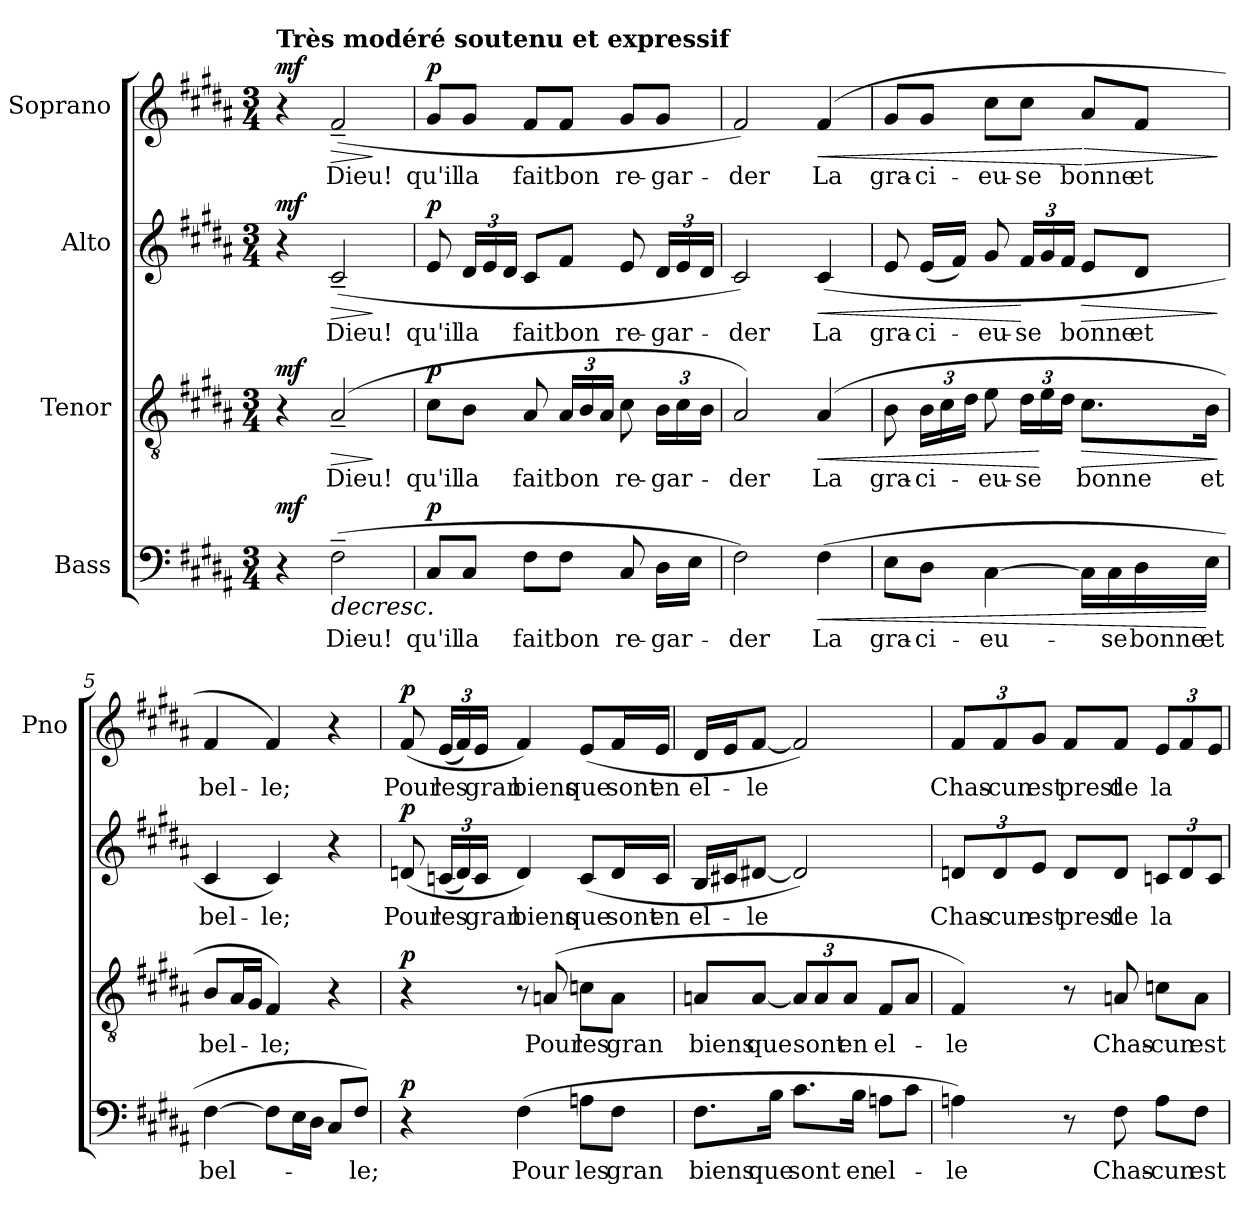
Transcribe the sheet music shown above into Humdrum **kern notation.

**kern	**text	**dynam	**kern	**text	**dynam	**kern	**text	**dynam	**kern	**text	**dynam
*part4	*part4	*part4	*part3	*part3	*part3	*part2	*part2	*part2	*part1	*part1	*part1
*staff4	*staff4	*staff4	*staff3	*staff3	*staff3	*staff2	*staff2	*staff2	*staff1	*staff1	*staff1
*I"Bass	*	*	*I"Tenor	*	*	*I"Alto	*	*	*I"Soprano	*	*
*	*	*	*	*	*	*	*	*	*I'Pno	*	*
*clefF4	*	*	*clefGv2	*	*	*clefG2	*	*	*clefG2	*	*
*k[f#c#g#d#a#]	*	*	*k[f#c#g#d#a#]	*	*	*k[f#c#g#d#a#]	*	*	*k[f#c#g#d#a#]	*	*
*B:	*	*	*B:	*	*	*B:	*	*	*B:	*	*
*M3/4	*	*	*M3/4	*	*	*M3/4	*	*	*M3/4	*	*
*MM60	*	*	*MM60	*	*	*MM60	*	*	*MM60	*	*
=1	=1	=1	=1	=1	=1	=1	=1	=1	=1	=1	=1
!	!	!	!	!	!	!	!	!	!LO:TX:a:B:t=Très modéré soutenu et expressif	!	!
!	!	!LO:DY:b	!	!	!LO:DY:b	!	!	!LO:DY:b	!	!	!LO:DY:b
4r	.	mf	4r	.	mf	4r	.	mf	4r	.	mf
!	!LO:LY:b	!LO:HP:b	!	!LO:LY:b	!LO:HP:b	!	!LO:LY:b	!LO:HP:b	!	!LO:LY:b	!LO:HP:b
(>2F#~\	Dieu!	>	(>2A#~/	Dieu!	>	(>2c#~/	Dieu!	>	(>2f#~/	Dieu!	>
.	.	.	.	.	]	.	.	]	.	.	]
=2	=2	=2	=2	=2	=2	=2	=2	=2	=2	=2	=2
!	!LO:LY:b	!LO:DY:b	!	!LO:LY:b	!LO:DY:b	!	!LO:LY:b	!LO:DY:b	!	!LO:LY:b	!LO:DY:b
8C#/L	qu'il	p	8c#\L	qu'il	p	8e/	qu'il	p	8g#/L	qu'il	p
!	!LO:LY:b	!	!	!LO:LY:b	!	!	!	!	!	!	!
*	*	*	*	*	*	*Xbrackettup	*	*	*	*	*
!	!	!	!	!	!	!	!LO:LY:b	!	!	!LO:LY:b	!
8C#/J	la	.	8B\J	la	.	24d#/LL	la	.	8g#/J	la	.
.	.	.	.	.	.	24e/	.	.	.	.	.
.	.	.	.	.	.	24d#/JJ	.	.	.	.	.
!	!LO:LY:b	!	!	!LO:LY:b	!	!	!LO:LY:b	!	!	!LO:LY:b	!
8F#\L	fait	.	8A#/	fait	.	8c#/L	fait	.	8f#/L	fait	.
!	!LO:LY:b	!	!	!	!	!	!	!	!	!	!
*	*	*	*Xbrackettup	*	*	*	*	*	*	*	*
!	!	!	!	!LO:LY:b	!	!	!LO:LY:b	!	!	!LO:LY:b	!
8F#\J	bon	.	24A#/LL	bon	.	8f#/J	bon	.	8f#/J	bon	.
.	.	.	24B/	.	.	.	.	.	.	.	.
.	.	.	24A#/JJ	.	.	.	.	.	.	.	.
!	!LO:LY:b	!	!	!LO:LY:b	!	!	!LO:LY:b	!	!	!LO:LY:b	!
8C#/	re-	.	8c#\	re-	.	8e/	re-	.	8g#/L	re-	.
!	!LO:LY:b	!	!	!LO:LY:b	!	!	!LO:LY:b	!	!	!LO:LY:b	!
16D#\LL	-gar-	.	24B\LL	-gar-	.	24d#/LL	-gar-	.	8g#/J	-gar-	.
.	.	.	24c#\	.	.	24e/	.	.	.	.	.
16E\JJ	.	.	.	.	.	.	.	.	.	.	.
.	.	.	24B\JJ	.	.	24d#/JJ	.	.	.	.	.
=3	=3	=3	=3	=3	=3	=3	=3	=3	=3	=3	=3
!	!LO:LY:b	!	!	!LO:LY:b	!	!	!LO:LY:b	!	!	!LO:LY:b	!
2F#\)	-der	.	2A#/)	-der	.	2c#/)	-der	.	2f#/)	-der	.
!	!LO:LY:b	!LO:HP:b	!	!LO:LY:b	!LO:HP:b	!	!LO:LY:b	!LO:HP:b	!	!LO:LY:b	!LO:HP:b
(>4F#\	La	<	(>4A#/	La	<	(>4c#/	La	<	(>4f#/	La	<
!!LO:PB:g=z
=4	=4	=4	=4	=4	=4	=4	=4	=4	=4	=4	=4
!	!LO:LY:b	!	!	!LO:LY:b	!	!	!LO:LY:b	!	!	!LO:LY:b	!
8E\L	gra-	.	8B\	gra-	.	8e/	gra-	.	8g#/L	gra-	.
!	!LO:LY:b	!	!	!LO:LY:b	!	!	!LO:LY:b	!	!	!LO:LY:b	!
8D#\J	-ci-	.	24B\LL	-ci-	.	(<16e/LL	-ci-	.	8g#/J	-ci-	.
.	.	.	24c#\	.	.	.	.	.	.	.	.
.	.	.	.	.	.	16f#/JJ)	.	.	.	.	.
.	.	.	24d#\JJ	.	.	.	.	.	.	.	.
!	!LO:LY:b	!	!	!LO:LY:b	!	!	!LO:LY:b	!	!	!LO:LY:b	!
[4C#\	-eu-	.	8e\	-eu-	.	8g#/	-eu-	.	8cc#\L	-eu-	.
!	!	!	!	!LO:LY:b	!	!	!LO:LY:b	!	!	!LO:LY:b	!
.	.	.	24d#\LL	-se	.	24f#/LL	-se	[	8cc#\J	-se	.
.	.	.	24e\	.	[	24g#/	.	.	.	.	.
.	.	.	24d#\JJ	.	.	24f#/JJ	.	.	.	.	.
!	!	!	!	!LO:LY:b	!LO:HP:b	!	!LO:LY:b	!LO:HP:b	!	!LO:LY:b	!LO:HP:n=1:b
16C#\LL]	.	]	8.c#\L	bonne	>	8e/L	bonne	>	8a#/L	bonne	[ >
!	!LO:LY:b	!	!	!	!	!	!	!	!	!	!
16C#\	-se	.	.	.	.	.	.	.	.	.	.
!	!LO:LY:b	!	!	!	!	!	!LO:LY:b	!	!	!LO:LY:b	!
16D#\	bonne	.	.	.	.	8d#/J	et	.	8f#/J	et	.
!	!LO:LY:b	!	!	!LO:LY:b	!	!	!	!	!	!	!
16E\JJ	et	[	16B\Jk	et	.	.	.	.	.	.	.
.	.	.	.	.	]	.	.	]	.	.	]
=5	=5	=5	=5	=5	=5	=5	=5	=5	=5	=5	=5
!	!LO:LY:b	!	!	!LO:LY:b	!	!	!LO:LY:b	!	!	!LO:LY:b	!
[4F#\	bel-	.	8B/L	bel-	.	4c#/	bel-	.	4f#/	bel-	.
.	.	.	16A#/L	.	.	.	.	.	.	.	.
.	.	.	16G#/JJ	.	.	.	.	.	.	.	.
!	!	!	!	!LO:LY:b	!	!	!LO:LY:b	!	!	!LO:LY:b	!
8F#\L]	.	.	4F#/)	-le;	.	4c#/)	-le;	.	4f#/)	-le;	.
16E\L	.	.	.	.	.	.	.	.	.	.	.
16D#\JJ	.	.	.	.	.	.	.	.	.	.	.
8C#/L	.	.	4r	.	.	4r	.	.	4r	.	.
!	!LO:LY:b	!	!	!	!	!	!	!	!	!	!
8F#/J)	-le;	.	.	.	.	.	.	.	.	.	.
=6	=6	=6	=6	=6	=6	=6	=6	=6	=6	=6	=6
!	!	!LO:DY:b	!	!	!LO:DY:b	!	!LO:LY:b	!LO:DY:b	!	!LO:LY:b	!LO:DY:b
4r	.	p	4r	.	p	(<8dn/	Pour	p	(<8f#/	Pour	p
!	!	!	!	!	!	!	!LO:LY:b	!	!	!	!
*	*	*	*	*	*	*	*	*	*Xbrackettup	*	*
!	!	!	!	!	!	!	!	!	!	!LO:LY:b	!
.	.	.	.	.	.	(<24cn/LL	les	.	(<24e/LL	les	.
.	.	.	.	.	.	24d/)	.	.	24f#/)	.	.
!	!	!	!	!	!	!	!LO:LY:b	!	!	!LO:LY:b	!
.	.	.	.	.	.	24c/JJ	gran	.	24e/JJ	gran	.
!	!LO:LY:b	!	!	!	!	!	!LO:LY:b	!	!	!LO:LY:b	!
(>4F#\	Pour	.	8r	.	.	4d/)	biens	.	4f#/)	biens	.
!	!	!	!	!LO:LY:b	!	!	!	!	!	!	!
.	.	.	(>8An/	Pour	.	.	.	.	.	.	.
!	!LO:LY:b	!	!	!LO:LY:b	!	!	!LO:LY:b	!	!	!LO:LY:b	!
8An\L	les	.	8cn\L	les	.	(<8c/L	que	.	(<8e/L	que	.
!	!LO:LY:b	!	!	!LO:LY:b	!	!	!LO:LY:b	!	!	!LO:LY:b	!
8F#\J	gran	.	8A\J	gran	.	16d/L	sont	.	16f#/L	sont	.
!	!	!	!	!	!	!	!LO:LY:b	!	!	!LO:LY:b	!
.	.	.	.	.	.	16c/JJ	en	.	16e/JJ	en	.
!!LO:LB:g=z
=7	=7	=7	=7	=7	=7	=7	=7	=7	=7	=7	=7
!	!LO:LY:b	!	!	!LO:LY:b	!	!	!LO:LY:b	!	!	!LO:LY:b	!
8.F#\L	biens	.	8An/L	biens	.	16B/LL	el-	.	16d#/LL	el-	.
.	.	.	.	.	.	16c#X/J	.	.	16e/J	.	.
!	!	!	!	!LO:LY:b	!	!	!LO:LY:b	!	!	!LO:LY:b	!
.	.	.	[8A/J	que	.	[8d#X/J	-le	.	[8f#/J	-le	.
!	!LO:LY:b	!	!	!	!	!	!	!	!	!	!
16B\Jk	que	.	.	.	.	.	.	.	.	.	.
!	!LO:LY:b	!	!	!	!	!	!	!	!	!	!
8.c#\L	sont	.	12A/L]	.	.	2d#/])	.	.	2f#/])	.	.
!	!	!	!	!LO:LY:b	!	!	!	!	!	!	!
.	.	.	12A/	sont	.	.	.	.	.	.	.
!	!	!	!	!LO:LY:b	!	!	!	!	!	!	!
.	.	.	12A/J	en	.	.	.	.	.	.	.
!	!LO:LY:b	!	!	!	!	!	!	!	!	!	!
16B\Jk	en	.	.	.	.	.	.	.	.	.	.
!	!LO:LY:b	!	!	!LO:LY:b	!	!	!	!	!	!	!
8An\L	el-	.	8F#/L	el-	.	.	.	.	.	.	.
8c#\J	.	.	8A/J	.	.	.	.	.	.	.	.
=8	=8	=8	=8	=8	=8	=8	=8	=8	=8	=8	=8
!	!LO:LY:b	!	!	!LO:LY:b	!	!	!LO:LY:b	!	!	!LO:LY:b	!
4An\)	-le	.	4F#/)	-le	.	12dn/L	Chas-	.	12f#/L	Chas-	.
!	!	!	!	!	!	!	!LO:LY:b	!	!	!LO:LY:b	!
.	.	.	.	.	.	12d/	-cun	.	12f#/	-cun	.
!	!	!	!	!	!	!	!LO:LY:b	!	!	!LO:LY:b	!
.	.	.	.	.	.	12e/J	est	.	12g#/J	est	.
!	!	!	!	!	!	!	!LO:LY:b	!	!	!LO:LY:b	!
8r	.	.	8r	.	.	8d/L	prest	.	8f#/L	prest	.
!	!LO:LY:b	!	!	!LO:LY:b	!	!	!LO:LY:b	!	!	!LO:LY:b	!
8F#\	Chas-	.	8An/	Chas-	.	8d/J	de	.	8f#/J	de	.
!	!LO:LY:b	!	!	!LO:LY:b	!	!	!LO:LY:b	!	!	!LO:LY:b	!
8A\L	-cun	.	8cn\L	-cun	.	12cn/L	la	.	12e/L	la	.
.	.	.	.	.	.	12d/	.	.	12f#/	.	.
!	!LO:LY:b	!	!	!LO:LY:b	!	!	!	!	!	!	!
8F#\J	est	.	8A\J	est	.	.	.	.	.	.	.
.	.	.	.	.	.	12c/J	.	.	12e/J	.	.
=	=	=	=	=	=	=	=	=	=	=	=
*-	*-	*-	*-	*-	*-	*-	*-	*-	*-	*-	*-
